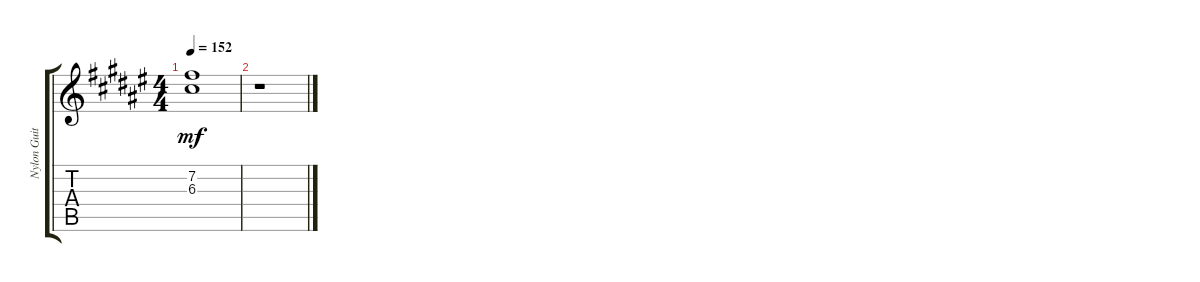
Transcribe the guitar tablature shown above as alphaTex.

\track ("Nylon Guitar" "Nylon Guit") {instrument acousticguitarnylon}
\staff {score tabs}
\tuning (E4 B3 G3 D3 A2 E2) {hide}
\ts (4 4)
\tempo 152
\clef g2
\ks f#
(7.2 6.3).1{dy mf} |
r.1
